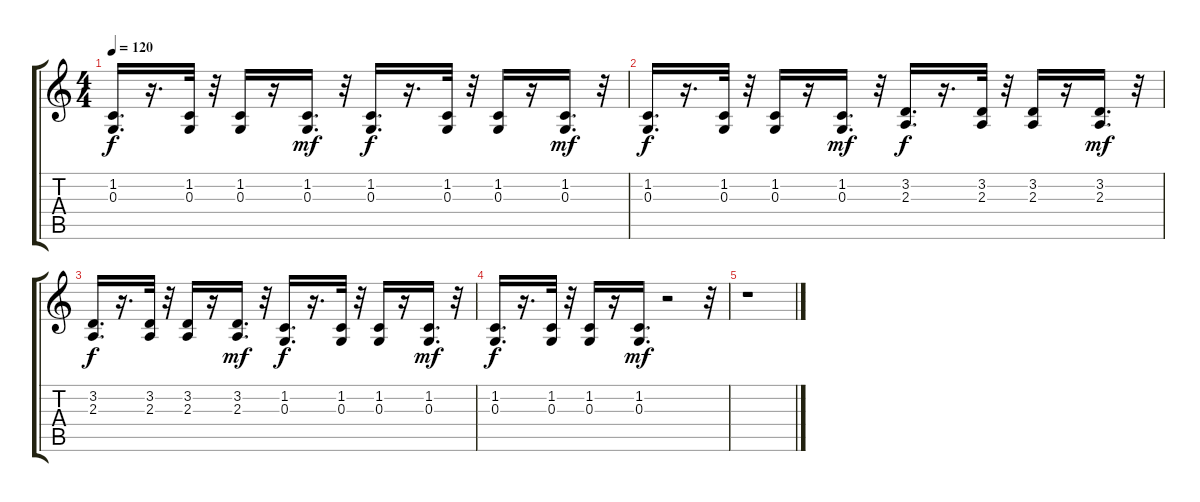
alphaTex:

\track "" {instrument harpsichord}
\staff {score tabs}
\tuning (E4 B3 G3 D3 A2 E2) {hide}
\ts (4 4)
\tempo 120
\clef g2
\ks c
(1.2 0.3).16{d dy f} r.16{d} (1.2 0.3).32 r.32 (1.2 0.3).16 r.16 (1.2 0.3).16{d dy mf} r.32 (1.2 0.3).16{d dy f} r.16{d} (1.2 0.3).32 r.32 (1.2 0.3).16 r.16 (1.2 0.3).16{d dy mf} r.32 |
(1.2 0.3).16{d dy f} r.16{d} (1.2 0.3).32 r.32 (1.2 0.3).16 r.16 (1.2 0.3).16{d dy mf} r.32 (3.2 2.3).16{d dy f} r.16{d} (3.2 2.3).32 r.32 (3.2 2.3).16 r.16 (3.2 2.3).16{d dy mf} r.32 |
(3.2 2.3).16{d dy f} r.16{d} (3.2 2.3).32 r.32 (3.2 2.3).16 r.16 (3.2 2.3).16{d dy mf} r.32 (1.2 0.3).16{d dy f} r.16{d} (1.2 0.3).32 r.32 (1.2 0.3).16 r.16 (1.2 0.3).16{d dy mf} r.32 |
(1.2 0.3).16{d dy f} r.16{d} (1.2 0.3).32 r.32 (1.2 0.3).16 r.16 (1.2 0.3).16{d dy mf} r.2 r.32 |
r.1
